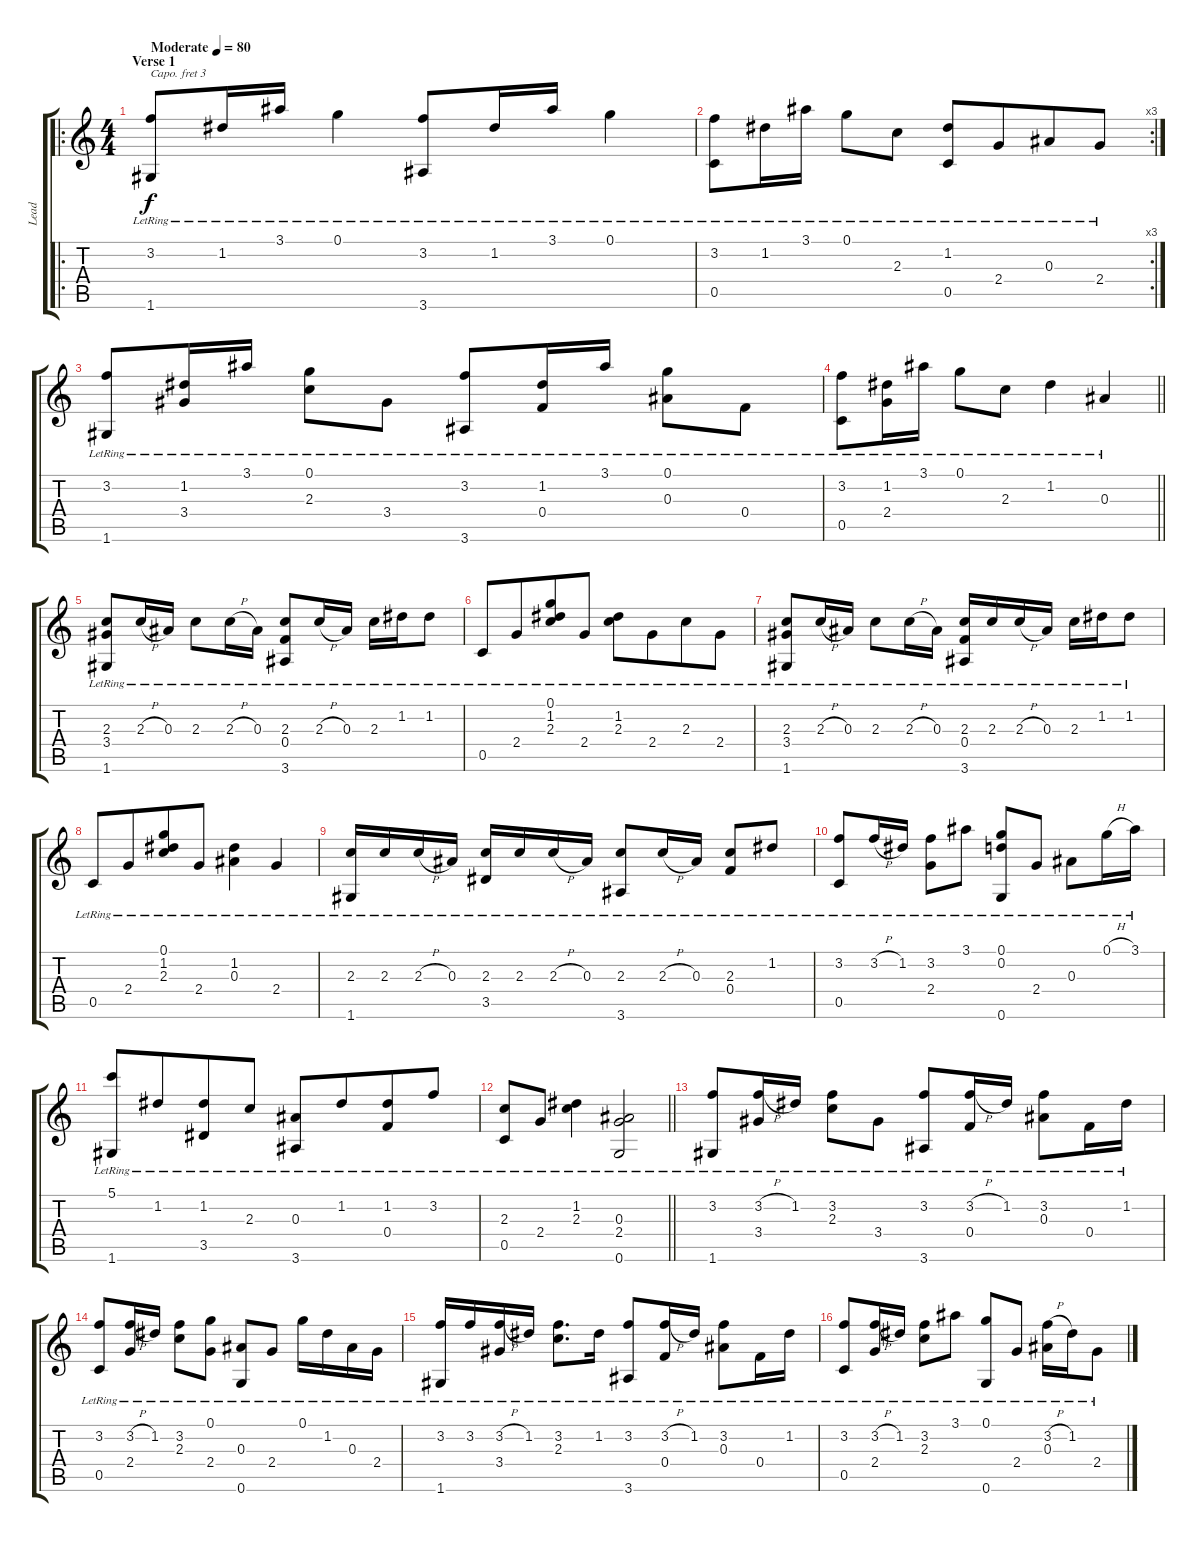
\track ("Lead" "Lead") {instrument acousticguitarsteel}
\staff {score tabs}
\capo 3
\tuning (E4 B3 G3 D3 A2 E2) {hide}
\ro
\ts (4 4)
\section ("" "Verse 1")
\tempo (80 "Moderate")
\clef g2
\ks c
(3.2{lr} 1.6{lr}).8{dy f instrument acousticguitarsteel} 1.2{lr}.16 3.1{lr}.16 0.1{lr}.4 (3.2{lr} 3.6{lr}).8 1.2{lr}.16 3.1{lr}.16 0.1{lr}.4 |
\rc 3
(3.2{lr} 0.5{lr}).8 1.2{lr}.16 3.1{lr}.16 0.1{lr}.8 2.3{lr}.8 (1.2{lr} 0.5{lr}).8 2.4{lr}.8{beam merge} 0.3{lr}.8 2.4{lr}.8 |
(3.2{lr} 1.6{lr}).8 (1.2{lr} 3.4{lr}).16 3.1{lr}.16 (0.1{lr} 2.3{lr}).8 3.4{lr}.8 (3.2{lr} 3.6{lr}).8 (1.2{lr} 0.4{lr}).16 3.1{lr}.16 (0.1{lr} 0.3{lr}).8 0.4{lr}.8 |
\barLineRight lightlight
(3.2{lr} 0.5{lr}).8 (1.2{lr} 2.4{lr}).16 3.1{lr}.16 0.1{lr}.8 2.3{lr}.8 1.2{lr}.4 0.3{lr}.4 |
(2.3{lr} 3.4{lr} 1.6{lr}).8 2.3{h lr}.16 0.3{lr}.16 2.3{lr}.8 2.3{h lr}.16 0.3{lr}.16 (2.3{lr} 0.4{lr} 3.6{lr}).8 2.3{h lr}.16 0.3{lr}.16 2.3{lr}.16 1.2{lr}.16 1.2{lr}.8 |
0.5{lr}.8 2.4{lr}.8{beam merge} (0.1{lr} 1.2{lr} 2.3{lr}).8 2.4{lr}.8 (1.2{lr} 2.3{lr}).8 2.4{lr}.8{beam merge} 2.3{lr}.8 2.4{lr}.8 |
(2.3{lr} 3.4{lr} 1.6{lr}).8 2.3{h lr}.16 0.3{lr}.16 2.3{lr}.8 2.3{h lr}.16 0.3{lr}.16 (2.3{lr} 0.4{lr} 3.6{lr}).16 2.3{lr}.16 2.3{h lr}.16 0.3{lr}.16 2.3{lr}.16 1.2{lr}.16 1.2{lr}.8 |
0.5{lr}.8 2.4{lr}.8{beam merge} (0.1{lr} 1.2{lr} 2.3{lr}).8 2.4{lr}.8 (1.2{lr} 0.3{lr}).4 2.4{lr}.4 |
(2.3{lr} 1.6{lr}).16 2.3{lr}.16 2.3{h lr}.16 0.3{lr}.16 (2.3{lr} 3.5{lr}).16 2.3{lr}.16 2.3{h lr}.16 0.3{lr}.16 (2.3{lr} 3.6{lr}).8 2.3{h lr}.16 0.3{lr}.16 (2.3{lr} 0.4{lr}).8 1.2{lr}.8 |
(3.2{lr} 0.5{lr}).8 3.2{h lr}.16 1.2{lr}.16 (3.2{lr} 2.4{lr}).8 3.1{lr}.8 (0.1{lr} 0.2{lr} 0.6{lr}).8 2.4{lr}.8 0.3{lr}.8 0.1{h lr}.16 3.1{lr}.16 |
(5.1{lr} 1.6{lr}).8 1.2{lr}.8{beam merge} (1.2{lr} 3.5{lr}).8 2.3{lr}.8 (0.3{lr} 3.6{lr}).8 1.2{lr}.8{beam merge} (1.2{lr} 0.4{lr}).8 3.2{lr}.8 |
\barLineRight lightlight
(2.3{lr} 0.5{lr}).8 2.4{lr}.8 (1.2{lr} 2.3{lr}).4 (0.3{lr} 2.4{lr} 0.6{lr}).2 |
(3.2{lr} 1.6{lr}).8 (3.2{h lr} 3.4{lr}).16 1.2{lr}.16 (3.2{lr} 2.3{lr}).8 3.4{lr}.8 (3.2{lr} 3.6{lr}).8 (3.2{h lr} 0.4{lr}).16 1.2{lr}.16 (3.2{lr} 0.3{lr}).8 0.4{lr}.16 1.2{lr}.16 |
(3.2{lr} 0.5{lr}).8 (3.2{h lr} 2.4{lr}).16 1.2{lr}.16 (3.2{lr} 2.3{lr}).8 (0.1{lr} 2.4{lr}).8 (0.3{lr} 0.6{lr}).8 2.4{lr}.8 0.1{lr}.16 1.2{lr}.16 0.3{lr}.16 2.4{lr}.16 |
(3.2{lr} 1.6{lr}).16 3.2{lr}.16 (3.2{h lr} 3.4{lr}).16 1.2{lr}.16 (3.2{lr} 2.3{lr}).8{d} 1.2{lr}.16 (3.2{lr} 3.6{lr}).8 (3.2{h lr} 0.4{lr}).16 1.2{lr}.16 (3.2{lr} 0.3{lr}).8 0.4{lr}.16 1.2{lr}.16 |
(3.2{lr} 0.5{lr}).8 (3.2{h lr} 2.4{lr}).16 1.2{lr}.16 (3.2{lr} 2.3{lr}).8 3.1{lr}.8 (0.1{lr} 0.6{lr}).8 2.4{lr}.8 (3.2{h lr} 0.3{lr}).16 1.2{lr}.16 2.4{lr}.8
